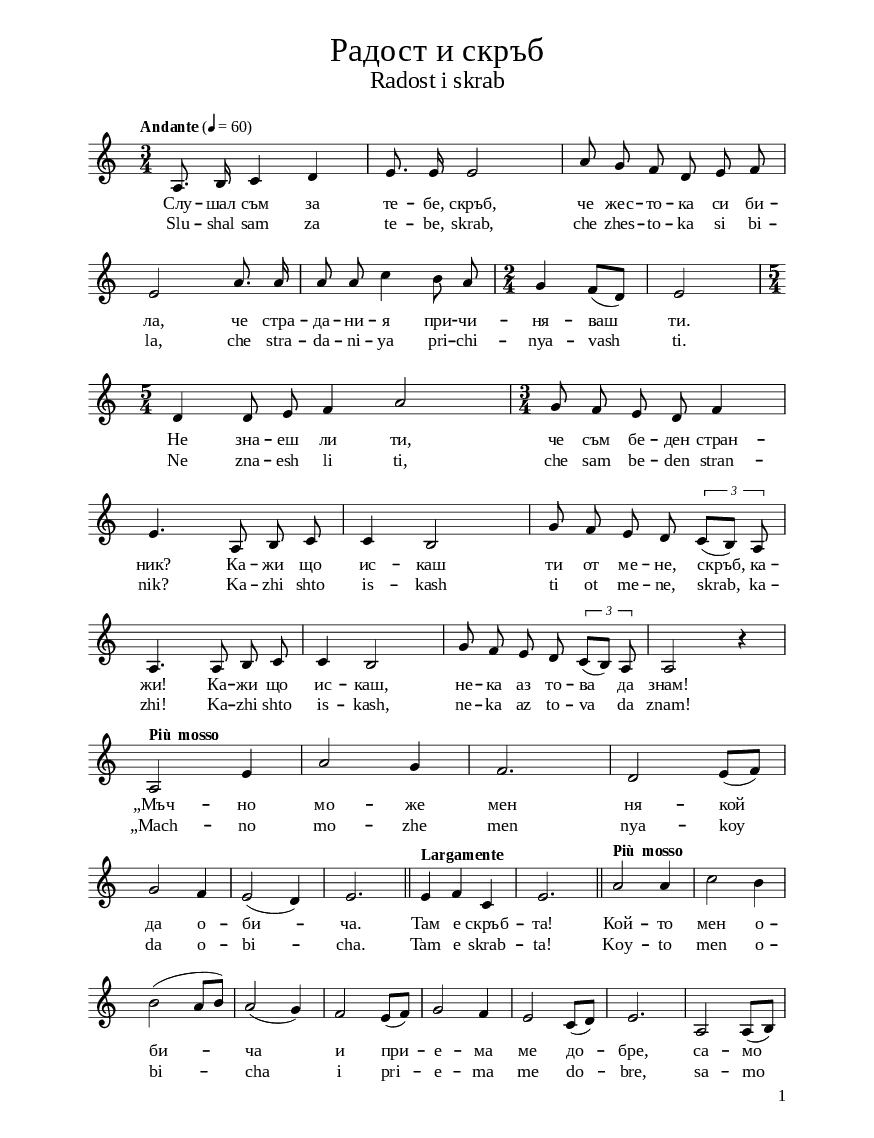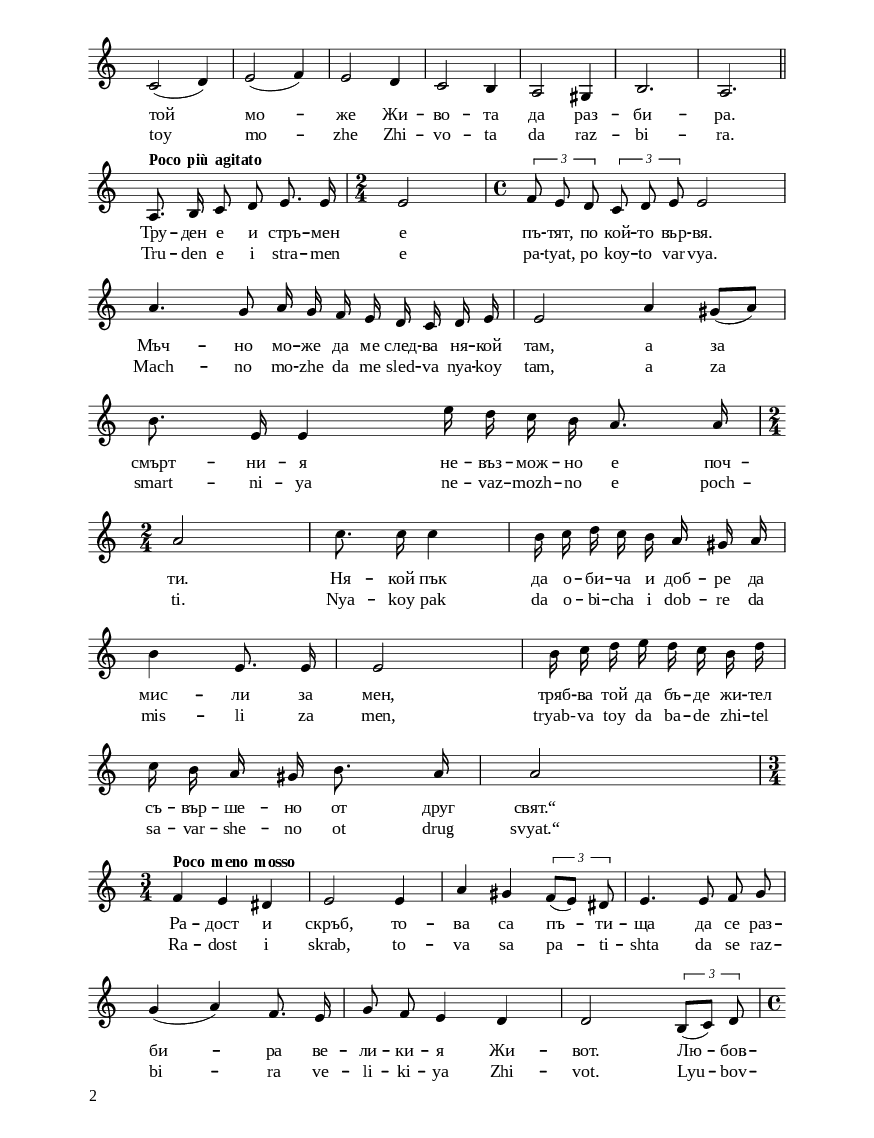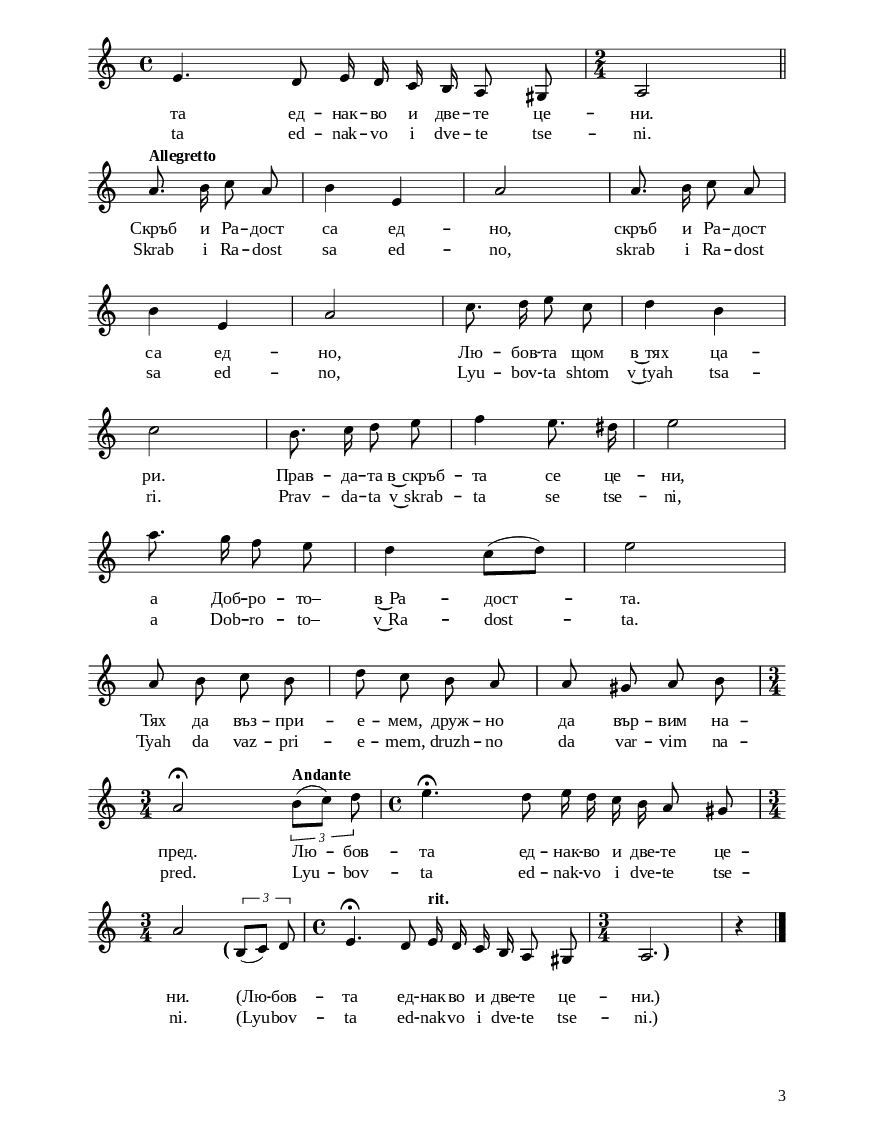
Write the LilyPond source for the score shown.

\version "2.24.0"

\include "include/globals.ily"

\bookpart {
  \label #'ref039
  \tocItem \markup " "
  \include "include/bookpart-paper.ily"
  \score {
    \include "include/score-layout.ily"

    \new Voice \relative c' {
      \clef treble
      \key c \major
      \time 3/4
      \tempoFunc "Andante" 4 "60"
      \autoBeamOff
      a8.  b16  c4  d4 | % 2
      e8.  e16  e2 | % 3
      a8  g8  f8  d8  e8
      f8 | \break % 4
      e2  a8.  a16  | % 5
      a8  a8  c4  b8  a8 | % 6
      \time 2/4  | % 6
      g4  f8 [(  d8 )] | % 7
      e2 | % 8
      \time 5/4 \break  | % 8
      d4  d8  e8  f4  a2 | % 9
      \time 3/4  | % 9
      g8  f8  e8  d8  f4 \break |
      e4.  a,8  b8  c8 | % 11
      c4  b2  | % 12
      g'8  f8  e8  d8
      \tuplet 3/2 { c8 ( [  b8 )]  a8  }
      | \break % 13
      a4.  a8  b8  c8 | % 14
      c4  b2  | % 15
      g'8  f8  e8  d8
      \tuplet 3/2 { c8 ( [  b8] ) a8 }
      | % 16
      a2 r4 \break | % 17
      a2 ^\markup{ \bold {Più mosso} }  e'4 | % 18
      a2  g4 | % 19
      f2. |
      d2  e8 ( [  f8 ) ] \break | % 21
      g2  f4 | % 22
      e2 (  d4 ) | % 23
      e2. \bar "||"
      e4 ^\markup{ \bold {Largamente} }  f4  c4 | % 25
      e2. \bar "||"
      a2 ^\markup{ \bold {Più mosso} }  a4 | % 27
      c2  b4 \break | % 28
      b2 (  a8 [  b8 ) ] | % 29
      a2 (  g4 ) |
      f2  e8 ( [  f8 ) ] | % 31
      g2  f4 | % 32
      e2  c8 ( [  d8 ) ] | % 33
      e2. | % 34
      a,2  a8 ( [  b8 ) ] \break | % 35
      c2 (  d4 ) | % 36
      e2 (  f4 ) | % 37
      e2  d4 | % 38
      c2  b4 | % 39
      a2  gis4 |
      b2. | % 41
      a2. \bar "||"
      \break  | % 42
      a8. ^\markup{ \bold {Poco più agitato} }  b16
      c8  d8  e8.  e16 | % 43
      \time 2/4  | % 43
      e2 | % 44
      \time 4/4  | % 44
      \tuplet 3/2 {f8   e8  d8 }
      \tuplet 3/2 {c8  d8  e8 }
      e2  |
      a4.  g8  a16  g16  f16
      e16  d16  c16  d16  e16 | % 46
      e2  a4  gis8 ( [  a8 ) ] \break | % 47
      b8.  e,16  e4  e'16
      d16  c16  b16  a8.  a16 |\break   % 48
      \time 2/4  | % 48
      a2 | % 49
      c8.  c16  c4  |
      b16  c16  d16  c16
      b16  a16  gis16  a16 \break| % 51
      b4  e,8.  e16 | % 52
      e2  | % 53
      b'16  c16  d16  e16
      d16  c16  b16  d16 | \break % 54
      c16  b16  a16  gis16
      b8.  a16 | % 55
      a2 \break | % 56
      \time 3/4  | % 56
      f4 ^\markup{ \bold {Poco meno mosso} }  e4
      dis4 | % 57
      e2  e4 | % 58
      a4  gis4
      \tuplet 3/2 { f8 ( [  e8 ] )  dis8  }
      | % 59
      e4.  e8  f8  g8 | \break
      g4 (  a4 )  f8.  e16  | % 61
      g8  f8  e4  d4 | % 62
      d2
      \tuplet 3/2 { b8 ( [  c8 ) ]  d8  }
      | % 63
      \break | % 63
      \time 4/4 e4.  d8  e16  d16  c16
      b16  a8  gis8 | % 64
      \time 2/4 a2 \bar "||"  \break | % 65
      a'8. ^\markup{ \bold {Allegretto} }  b16
      c8  a8  | % 66
      b4  e,4  | % 67
      a2  | % 68
      a8.  b16  c8  a8  \break | % 69
      b4  e,4  |
      a2   | % 71
      c8.  d16  e8  c8  | % 72
      d4  b4  | \break % 73
      c2  | % 74
      b8.  c16  d8  e8  | % 75
      f4  e8.  dis16  | % 76
      e2  \break  | % 77
      a8. g16 f8 e8  | % 78
      d4 c8 ( [ d8 ) ] | % 79
      e2 |\break 
      a,8 b8 c8 b8  | % 81
      d8 c8 b8  a8  | % 82
      a8  gis8  a8 b8 | % 83
      \time 3/4  | % 83
      a2 ^\fermata
      \tuplet 3/2 { \tempo "Andante" b8 ( [ c8 ) ] d8  }
      \time 4/4  | % 84
      e4. \fermata
      d8 e16  d16 c16  b16
      a8 gis8 | \break % 85 

     \time 3/4 a2
    
     \tuplet 3/2 { 
      \once \override TextScript.extra-offset = #'(-1.8 . 3.5)
      b,8-\markup \bold \fontsize #+2 {"("} 
       ( [ c8 ) ] d8  } |
      \time 4/4   % 84
      e4. \fermata
      d8 \tempo "rit." e16  d16 c16  b16
      a8 gis8 | 
      \time 3/4
      \override TextScript.extra-offset = #'(3 . 3.0)      
      a2.-\markup \bold \fontsize #+2 {")"}
      r4 \bar "|."
    }

    \addlyrics {
       Слу -- шал съм за те -- бе, скръб,
      че жес -- то -- ка си би -- ла, че
      стра -- да -- ни -- я при -- чи -- ня
      -- ваш  ти. Не зна -- еш ли ти,
      че съм бе -- ден стран -- ник? Ка
      -- жи що ис -- каш ти от ме -- не,
      скръб, ка -- жи! Ка -- жи що
      ис -- каш, не -- ка аз то -- ва
      да знам! "„Мъч" -- но мо -- же
      мен ня -- кой  да о -- би
      -- ча. Там е скръб -- та! Кой --
      то мен о -- би  --  ча
      и при  -- е -- ма ме до  --
      бре, са -- мо той мо
      -- же Жи -- во -- та да раз -- би
      -- ра. Тру -- ден е и стръ -- мен
      е пъ -- тят, по кой -- то вър --
      вя. Мъч -- но мо -- же да ме след
      -- ва ня -- кой там, а за
      смърт -- ни -- я не -- въз -- мож --
      но е поч -- ти. Ня -- кой пък да
      о -- би -- ча и доб -- ре да мис --
      ли за мен, тряб -- ва той да бъ
      -- де жи -- тел съ -- вър -- ше -- но
      от друг "свят.“" Ра -- дост и
      скръб, то -- ва са пъ  -- ти --
      ща да се раз -- би -- ра ве --
      ли -- ки -- я Жи -- вот. Лю  --
      бов -- та ед -- нак -- во и две --
      те це -- ни. Скръб и Ра -- дост
      са ед -- но, скръб и Ра -- дост
      са ед -- но, Лю -- бов -- та щом
      в~тях ца -- ри. Прав -- да -- та
      в~скръб -- та се це -- ни, а Доб
      -- ро -- то– в~Ра -- дост  -- та.
      Тях да въз -- при -- е -- мем, друж
      -- но да вър -- вим на -- пред. Лю
      -- бов -- та ед -- нак -- во и
      две -- те це -- ни. (Лю
      -- бов -- та ед -- нак -- во и
      две -- те це -- ни.)
     }
      \addlyrics {
        Slu -- shal sam za te -- be, skrab,
        che zhes -- to -- ka si bi -- la, che
        stra -- da -- ni -- ya pri -- chi -- nya
        -- vash  ti. Ne zna -- esh li ti,
        che sam be -- den stran -- nik? Ka
        -- zhi shto is -- kash ti ot me -- ne,
        skrab, ka -- zhi! Ka -- zhi shto
        is -- kash, ne -- ka az to -- va
         da znam! "„Mach" -- no mo -- zhe
        men nya -- koy  da o -- bi
        -- cha. Tam e skrab -- ta! Koy --
        to men o -- bi  --  cha  
        i pri  -- e -- ma me do  --
        bre, sa -- mo  toy  mo
        -- zhe Zhi -- vo -- ta da raz -- bi
        -- ra. Tru -- den e i stra -- men
        e pa -- tyat, po koy -- to var --
        vya. Mach -- no mo -- zhe da me sled
        -- va nya -- koy tam, a za
        smart -- ni -- ya ne -- vaz -- mozh --
        no e poch -- ti. Nya -- koy pak da
        o -- bi -- cha i dob -- re da mis --
        li za men, "tryab-" -- va toy da ba
        -- de zhi -- tel sa -- var -- she -- no
        ot drug "svyat.“" Ra -- dost i
        skrab, to -- va sa pa  -- ti --
        shta da se raz -- bi -- ra ve --
        li -- ki -- ya Zhi -- vot. Lyu  --
        bov -- ta ed -- nak -- vo i dve --
        te tse -- ni. Skrab i Ra -- dost
        sa ed -- no, skrab i Ra -- dost
        sa ed -- no, Lyu -- bov -- ta shtom
        v~tyah tsa -- ri. Prav -- da -- ta
        v~skrab -- ta se tse -- ni, a Dob
        -- ro -- to– v~Ra -- dost  -- ta.
        Tyah da vaz -- pri -- e -- mem, druzh
        -- no da var -- vim na -- pred. Lyu
        -- bov -- ta ed -- nak -- vo i
        dve -- te tse -- ni. (Lyu
        -- bov -- ta ed -- nak -- vo i
        dve -- te tse -- ni.)}

        \header {
          title = \titleFunc "Радост и скръб" "Radost i skrab"
        }

        \midi{}

      } % score
 \markup \empty-two
     

      % include foreign translation(s) of the song
      \version "2.24.1"

\markup \fill-line { \fontsize #deTitleFontSize "Freude und Gram" }
\markup \null
\markup \null
\markup \fontsize #deCoupletFontSize {
  \hspace #15
  \override #`(baseline-skip . ,deCoupletBaselineSkip)
  \column {

    \line { " " Ich habe über dich, Gram, gehört,   }

    \line { " " dass du grausam wärst,   }

    \line { " " dass du Leid zufügst.   }

    \line { " " Weißt du nicht,  }

    \line { " " dass ich ein armer Fremder bin?   }

    \line { " " Sage mir, was du von mir willst,   }

    \line { " " sage es mir!  }
      \line { " " Sage mir, was du von mir willst,   }

    \line { " " ich soll es wissen!  }
    \line { " "}

    \line { " " „Schwerlich kann mich jemand lieben.   }

    \line { " " Dort ist der Gram!  }

    \line { " " Wer mich liebt }

    \line { " " und mich gut empfängt,  }

    \line { " " nur der kann  das Leben verstehen.   }

    \line { " "}

    \line { " " Schwierig und steil ist der Weg,   }

    \line { " " auf dem ich gehe.   }

    \line { " " Schwerlich kann mir dort jemand folgen   }

    \line { " " und für den Sterblichen   }
    
     \line { " " ist das fast unmöglich.  }
        \line { " "}
    
     \line { " " Liebt mich jedoch jemand und   }
   
     \line { " " denkt gut über mich,  }

    \line { " " er wird ein Bürger aus einer }
    
    \line { " " vollkommen anderen Welt sein.“}

    \line { " "}

    \line { " " Freude und Gram, das sind Wege,   }

    \line { " " das große Leben zu verstehen.   }

    \line { " " Die Liebe schätzt sie beide gleichermaßen.  }

    \line { " "}

    \line { " " Gram und Freude sind eins,  }

    \line { " " Gram und Freude sind eins,  }

    \line { " " wenn Liebe in ihnen herrscht.  }

    \line { " " Die Gerechtigkeit wird im Gram geschätzt  }

    \line { " " und das Gute in der Freude.   }

    \line { " " Empfangen wir sie   }

    \line { " " und gehen gemeinsam vorwärts.  }

    \line { " " Die Liebe schätzt sie beide gleichermaßen.  }

  }


}


    } % bookpart
